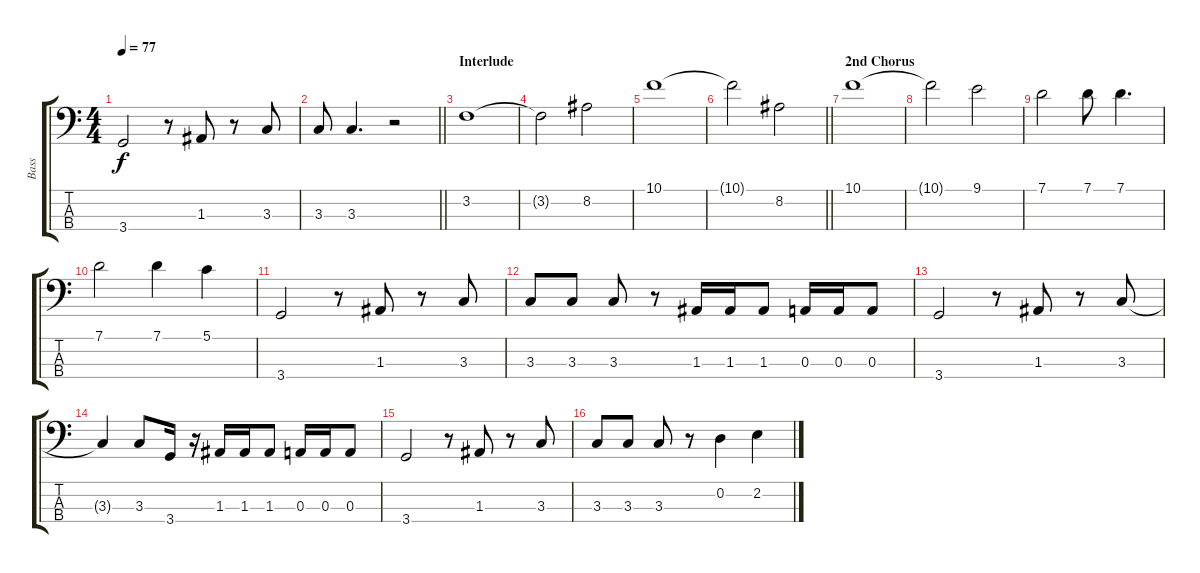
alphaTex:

\track ("Bass" "Bass") {instrument electricbassfinger}
\staff {score tabs}
\tuning (G2 D2 A1 E1) {hide}
\ts (4 4)
\tempo 77
\clef f4
\ks c
3.4.2{dy f} r.8 1.3.8 r.8 3.3.8 |
\barLineRight lightlight
3.3.8 3.3.4{d} r.2 |
\section ("" "Interlude")
3.2.1 |
3.2{t}.2 8.2.2 |
10.1.1 |
\barLineRight lightlight
10.1{t}.2 8.2.2 |
\section ("" "2nd Chorus")
10.1.1 |
10.1{t}.2 9.1.2 |
7.1.2 7.1.8 7.1.4{d} |
7.1.2 7.1.4 5.1.4 |
3.4.2 r.8 1.3.8 r.8 3.3.8 |
3.3.8 3.3.8 3.3.8 r.8 1.3.16 1.3.16 1.3.8 0.3.16 0.3.16 0.3.8 |
3.4.2 r.8 1.3.8 r.8 3.3.8 |
3.3{t}.4 3.3.8 3.4.16 r.16 1.3.16 1.3.16 1.3.8 0.3.16 0.3.16 0.3.8 |
3.4.2 r.8 1.3.8 r.8 3.3.8 |
3.3.8 3.3.8 3.3.8 r.8 0.2.4 2.2.4
